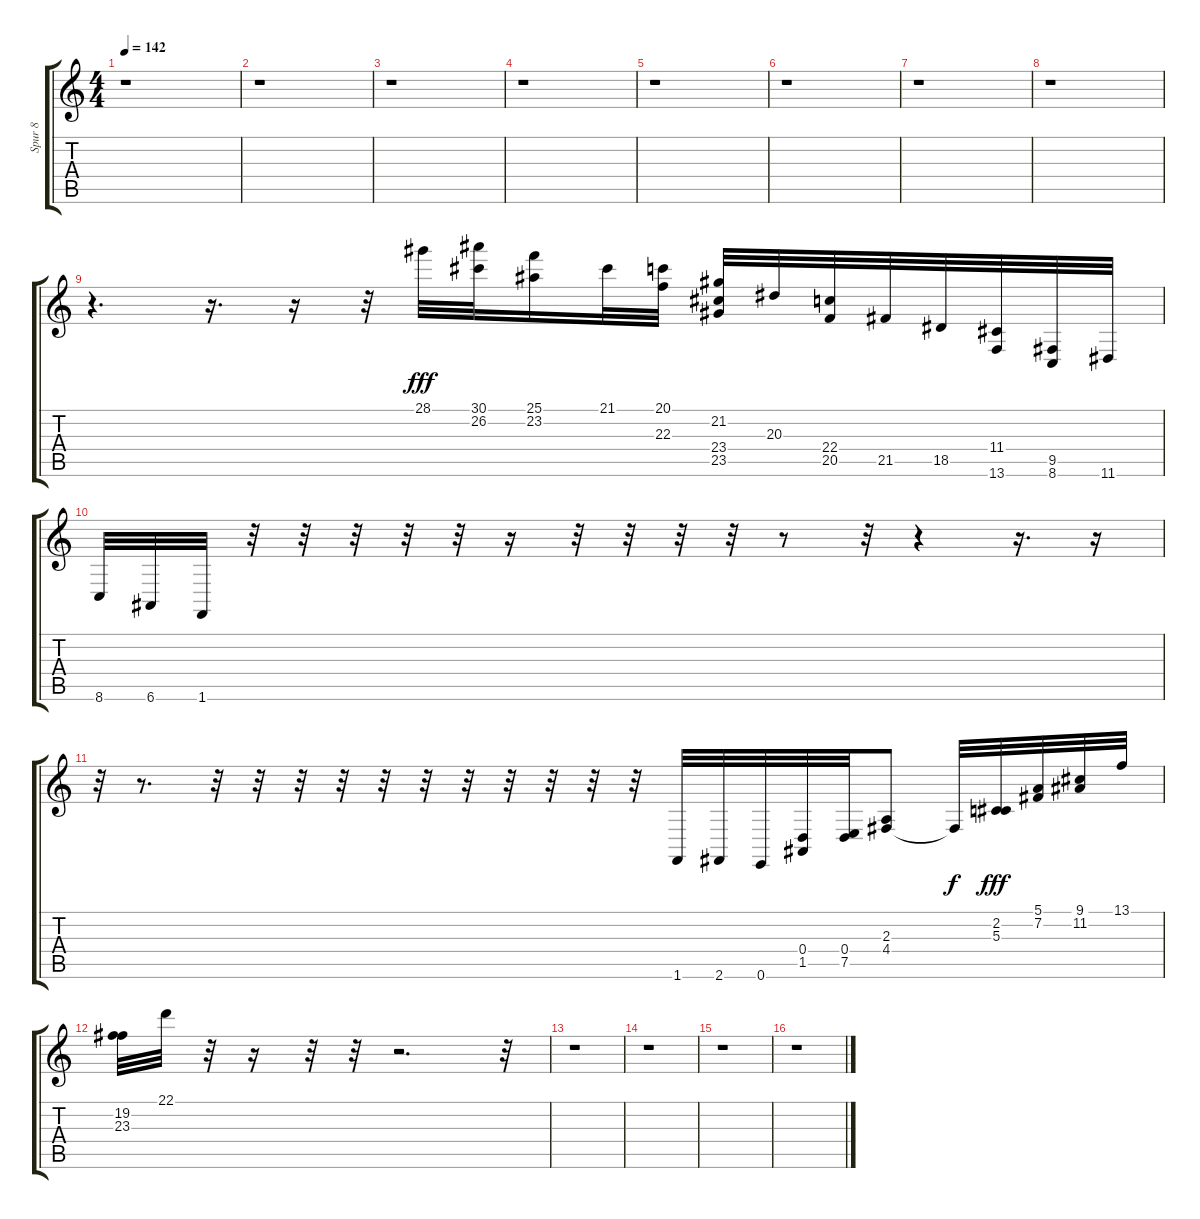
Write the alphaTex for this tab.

\track ("Spur 8" "Spur 8") {instrument guitarfretnoise}
\staff {score tabs}
\tuning (E4 B3 G3 D3 A2 E2) {hide}
\ts (4 4)
\tempo 142
\clef g2
\ks c
r.1{dy fff} |
r.1 |
r.1 |
r.1 |
r.1 |
r.1 |
r.1 |
r.1 |
r.4{d} r.16{d} r.16{balance 15} r.32{balance 14} 28.1.32{balance 13} (30.1 26.2).32{balance 13} (25.1 23.2).16{balance 13} 21.1.32{balance 12} (20.1 22.3).32{balance 12} (21.2 23.4 23.5).32{balance 11} 20.3.32{balance 10} (22.4 20.5).32{balance 10} 21.5.32{balance 10} 18.5.32{balance 9} (11.4 13.6).32{balance 9} (9.5 8.6).32{balance 8} 11.6.32{balance 8} |
8.6.32{balance 7} 6.6.32{balance 7} 1.6.32{balance 7} r.32{balance 6} r.32{balance 6} r.32{balance 6} r.32{balance 5} r.32{balance 5} r.16{balance 4} r.32{balance 3} r.32{balance 3} r.32{balance 2} r.32{balance 2} r.8{balance 2} r.32 r.4 r.16{d} r.16{balance 1} |
r.32{balance 2} r.8{d balance 2} r.32 r.32{balance 4} r.32{balance 4} r.32{balance 5} r.32 r.32{balance 5} r.32{balance 6} r.32{balance 6} r.32{balance 6} r.32{balance 7} r.32{balance 7} 1.6.32{balance 7} 2.6.32{balance 8} 0.6.32{balance 8} (0.4 1.5).32{balance 8} (0.4 7.5).32{balance 9} (2.3 4.4).8{balance 9} 4.4{t}.32{dy f} (2.2 5.3).32{dy fff balance 11} (5.1 7.2).32{balance 11} (9.1 11.2).32 13.1.32{balance 12} |
(19.2 23.3).32{balance 12} 22.1.32{balance 12} r.32 r.16{balance 13} r.32{balance 14} r.32{balance 14} r.2{d balance 14} r.32 |
r.1 |
r.1 |
r.1 |
r.1
